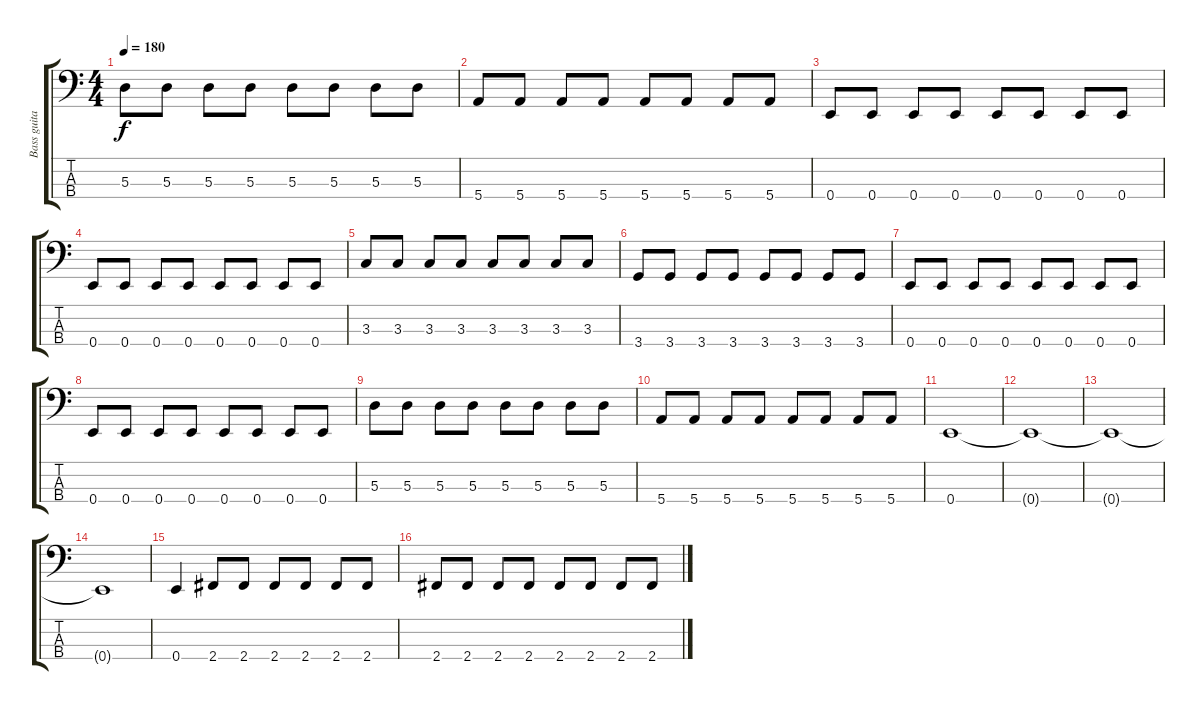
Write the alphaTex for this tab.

\track ("Bass guitar" "Bass guita") {instrument electricbasspick}
\staff {score tabs}
\tuning (G2 D2 A1 E1) {hide}
\ts (4 4)
\tempo 180
\clef f4
\ks c
5.3.8{dy f} 5.3.8 5.3.8 5.3.8 5.3.8 5.3.8 5.3.8 5.3.8 |
5.4.8 5.4.8 5.4.8 5.4.8 5.4.8 5.4.8 5.4.8 5.4.8 |
0.4.8 0.4.8 0.4.8 0.4.8 0.4.8 0.4.8 0.4.8 0.4.8 |
0.4.8 0.4.8 0.4.8 0.4.8 0.4.8 0.4.8 0.4.8 0.4.8 |
3.3.8 3.3.8 3.3.8 3.3.8 3.3.8 3.3.8 3.3.8 3.3.8 |
3.4.8 3.4.8 3.4.8 3.4.8 3.4.8 3.4.8 3.4.8 3.4.8 |
0.4.8 0.4.8 0.4.8 0.4.8 0.4.8 0.4.8 0.4.8 0.4.8 |
0.4.8 0.4.8 0.4.8 0.4.8 0.4.8 0.4.8 0.4.8 0.4.8 |
5.3.8 5.3.8 5.3.8 5.3.8 5.3.8 5.3.8 5.3.8 5.3.8 |
5.4.8 5.4.8 5.4.8 5.4.8 5.4.8 5.4.8 5.4.8 5.4.8 |
0.4.1 |
0.4{t}.1 |
0.4{t}.1 |
0.4{t}.1 |
0.4.4 2.4.8 2.4.8 2.4.8 2.4.8 2.4.8 2.4.8 |
2.4.8 2.4.8 2.4.8 2.4.8 2.4.8 2.4.8 2.4.8 2.4.8
